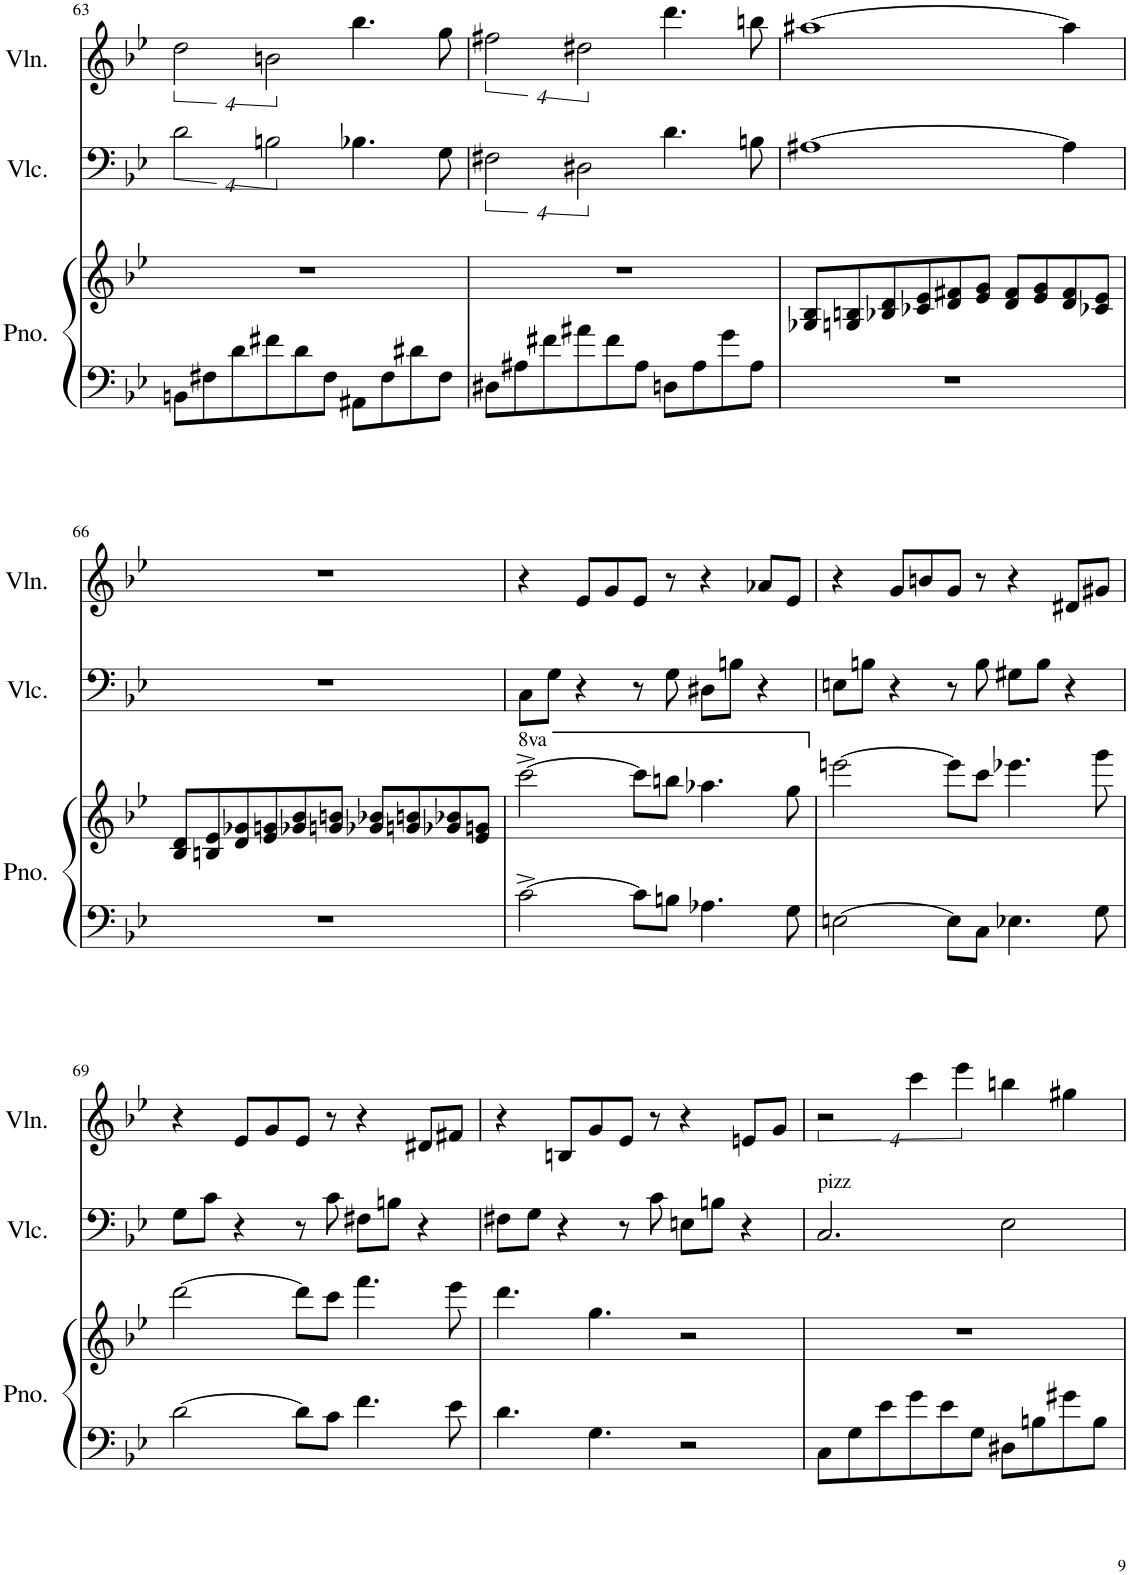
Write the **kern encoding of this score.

**kern	**kern	**kern	**kern
*part3	*part3	*part2	*part1
*staff4	*staff3	*staff2	*staff1
*I"Piano	*	*I"Violoncello	*I"Violin
*I'Pno.	*	*I'Vlc.	*I'Vln.
!!LO:PB:g=z
*clefF4	*clefG2	*clefF4	*clefG2
*k[b-e-]	*k[b-e-]	*k[b-e-]	*k[b-e-]
*M5/4	*M5/4	*M5/4	*M5/4
=63	=63	=63	=63
8BBn\L	4%5r	8%3d\	8%3dd\
8F#X\	.	.	.
8d\	.	.	.
8f#X\	.	8%3Bn\	8%3bn\
8d\	.	.	.
8F#\J	.	.	.
8AA#X\L	.	4.B-X\	4.bb-\
8F#\	.	.	.
8d#X\	.	.	.
8F#\J	.	8G\	8gg\
=64	=64	=64	=64
8D#X\L	4%5r	8%3F#X\	8%3ff#X\
8A#X\	.	.	.
8f#X\	.	.	.
8a#X\	.	8%3D#X\	8%3dd#X\
8f#\	.	.	.
8A#\J	.	.	.
8Dn\L	.	4.d\	4.ddd\
8A#\	.	.	.
8g\	.	.	.
8A#\J	.	8Bn\	8bbn\
=65	=65	=65	=65
4%5r	8G-X/ 8B-/L	[1A#X	[1aa#X
.	8Gn/ 8Bn/	.	.
.	8B-X/ 8d/	.	.
.	8c-X/ 8e-/	.	.
.	8d/ 8f#X/	.	.
.	8e-/ 8g/J	.	.
.	8d/ 8f#/L	.	.
.	8e-/ 8g/	.	.
.	8d/ 8f#/	4A#\]	4aa#\]
.	8c-X/ 8e-/J	.	.
!!LO:LB:g=z
=66	=66	=66	=66
4%5r	8B-/ 8d/L	4%5r	4%5r
.	8Bn/ 8e-/	.	.
.	8d/ 8g-X/	.	.
.	8e-/ 8gn/	.	.
.	8g-X/ 8b-/	.	.
.	8gn/ 8bn/J	.	.
.	8g-X/ 8b-X/L	.	.
.	8gn/ 8bn/	.	.
.	8g-X/ 8b-X/	.	.
.	8e-/ 8gn/J	.	.
=67	=67	=67	=67
*	*8va	*	*
[2c^\	[2cccc^\	8C\L	4r
.	.	8G\J	.
.	.	4r	8e-/L
.	.	.	8g/
8c\L]	8cccc\L]	8r	8e-/J
8Bn\J	8bbbn\J	8G\	8r
4.A-X\	4.aaa-X\	8D#X\L	4r
.	.	8Bn\J	.
.	.	4r	8a-X/L
8G\	8ggg\	.	8e-/J
=68	=68	=68	=68
*	*X8va	*	*
[2En\	[2eeen\	8En\L	4r
.	.	8Bn\J	.
.	.	4r	8g/L
.	.	.	8bn/
8E\L]	8eee\L]	8r	8g/J
8C\J	8ccc\J	8B\	8r
4.E-X\	4.eee-X\	8G#X\L	4r
.	.	8B\J	.
.	.	4r	8d#X/L
8G\	8ggg\	.	8g#X/J
!!LO:LB:g=z
=69	=69	=69	=69
[2d\	[2ddd\	8G\L	4r
.	.	8c\J	.
.	.	4r	8e-/L
.	.	.	8g/
8d\L]	8ddd\L]	8r	8e-/J
8c\J	8ccc\J	8c\	8r
4.f\	4.fff\	8F#X\L	4r
.	.	8Bn\J	.
.	.	4r	8d#X/L
8e-\	8eee-\	.	8f#X/J
=70	=70	=70	=70
4.d\	4.ddd\	8F#X\L	4r
.	.	8G\J	.
.	.	4r	8Bn/L
4.G\	4.gg\	.	8g/
.	.	8r	8e-/J
.	.	8c\	8r
2r	2r	8En\L	4r
.	.	8Bn\J	.
.	.	4r	8en/L
.	.	.	8g/J
=71	=71	=71	=71
!	!	!LO:TX:a:t=pizz	!
8C\L	4%5r	2.C/	8%3r
8G\	.	.	.
8e-\	.	.	.
8g\	.	.	16%3ccc\
8e-\	.	.	.
.	.	.	16%3eee-\
8G\J	.	.	.
8D#X\L	.	2E-\	4bbn\
8Bn\	.	.	.
8g#X\	.	.	4gg#X\
8B\J	.	.	.
=	=	=	=
*-	*-	*-	*-
